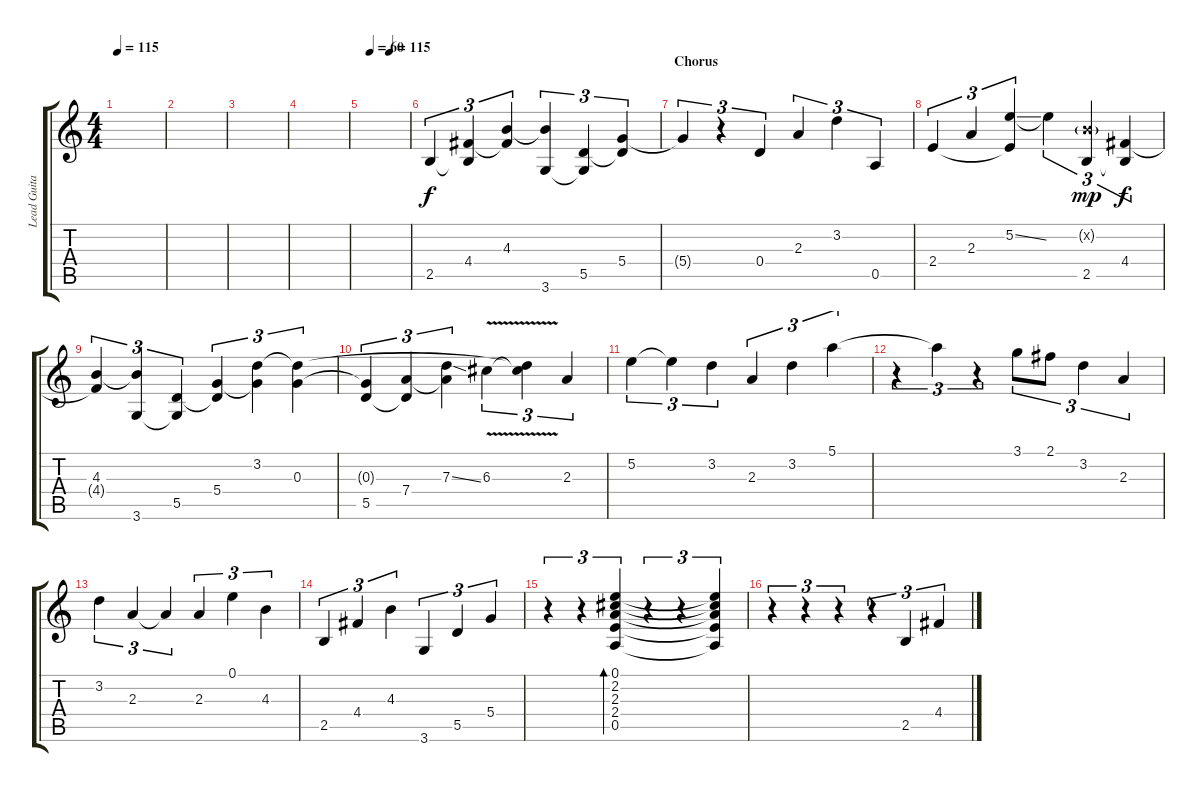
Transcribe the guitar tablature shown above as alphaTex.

\track ("Lead Guitar" "Lead Guita") {instrument distortionguitar}
\staff {score tabs}
\tuning (E4 B3 G3 D3 A2 E2) {hide}
\ts (4 4)
\tempo 115
\clef g2
\ks c
|
|
|
|
\tempo (60 0.16666666666666666)
\tempo (115 0.5833333333333334)
|
2.5.4{tu (3 2) volume 16 instrument acousticguitarsteel} (4.4 2.5{t}).4{tu (3 2)} (4.3 4.4{t}).4{tu (3 2)} (4.3{t} 3.6).4{tu (3 2)} (5.5 3.6{t}).4{tu (3 2)} (5.4 5.5{t}).4{tu (3 2)} |
\section ("" "Chorus")
5.4{t}.4{tu (3 2)} r.4{tu (3 2)} 0.4.4{tu (3 2)} 2.3.4{tu (3 2)} 3.2.4{tu (3 2)} 0.5.4{tu (3 2)} |
2.4.4{tu (3 2)} 2.3.4{tu (3 2)} (5.2{ss} 2.4{t}).4{tu (3 2)} 5.2{t}.4{tu (3 2)} (0.2{g x} 2.5).4{tu (3 2) dy mp} (4.4 2.5{t}).4{tu (3 2) dy f} |
(4.3 4.4{t}).4{tu (3 2)} (4.3{t} 3.6).4{tu (3 2)} (5.5 3.6{t}).4{tu (3 2)} (5.4 5.5{t}).4{tu (3 2)} (3.2 5.4{t}).4{tu (3 2)} (3.2{t} 0.3).4{tu (3 2)} |
(0.3{t} 5.5).4{tu (3 2)} (7.4 5.5{t}).4{tu (3 2)} (7.3{ss} 7.4{t}).4{tu (3 2)} 6.3{v}.4{tu (3 2)} (3.2{t} 6.3{t}).4{tu (3 2)} 2.3.4{tu (3 2)} |
5.2.4{tu (3 2)} 5.2{t}.4{tu (3 2)} 3.2.4{tu (3 2)} 2.3.4{tu (3 2)} 3.2.4{tu (3 2)} 5.1.4{tu (3 2)} |
r.4{tu (3 2)} 5.1{t}.4{tu (3 2)} r.4{tu (3 2)} 3.1.8{tu (3 2)} 2.1.8{tu (3 2)} 3.2.4{tu (3 2)} 2.3.4{tu (3 2)} |
3.2.4{tu (3 2)} 2.3.4{tu (3 2)} 2.3{t}.4{tu (3 2)} 2.3.4{tu (3 2)} 0.1.4{tu (3 2)} 4.3.4{tu (3 2)} |
2.5.4{tu (3 2)} 4.4.4{tu (3 2)} 4.3.4{tu (3 2)} 3.6.4{tu (3 2)} 5.5.4{tu (3 2)} 5.4.4{tu (3 2)} |
r.4{tu (3 2)} r.4{tu (3 2)} (0.1 2.2 2.3 2.4 0.5).4{tu (3 2) bd 240} r.4{tu (3 2)} r.4{tu (3 2)} (0.1{t} 2.2{t} 2.3{t} 2.4{t} 0.5{t}).4{tu (3 2)} |
r.4{tu (3 2)} r.4{tu (3 2)} r.4{tu (3 2)} r.4{tu (3 2)} 2.5.4{tu (3 2)} 4.4.4{tu (3 2)}
